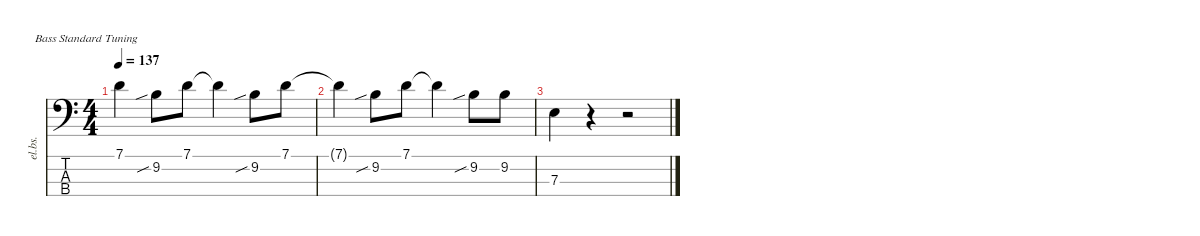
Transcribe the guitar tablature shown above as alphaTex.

\defaultSystemsLayout 4
\hideDynamics
\bracketExtendMode nobrackets
\otherSystemsTrackNameOrientation horizontal
\track ("Electric Bass" "el.bs.") {instrument electricbassfinger}
\staff {score tabs}
\tuning (G2 D2 A1 E1)
\ts (4 4)
\tempo 137
\clef f4
\ks c
7.1{t}.4{dy mf beam Down} 9.2{sib}.8{beam Down} 7.1.8{beam Down} 7.1{t}.4{beam Down} 9.2{sib}.8{beam Down} 7.1.8{beam Down} |
7.1{t}.4{beam Down} 9.2{sib}.8{beam Down} 7.1.8{beam Down} 7.1{t}.4{beam Down} 9.2{sib}.8{beam Down} 9.2.8{beam Down} |
7.3.4{beam Down} r.4{beam Down} r.2{beam Down}
